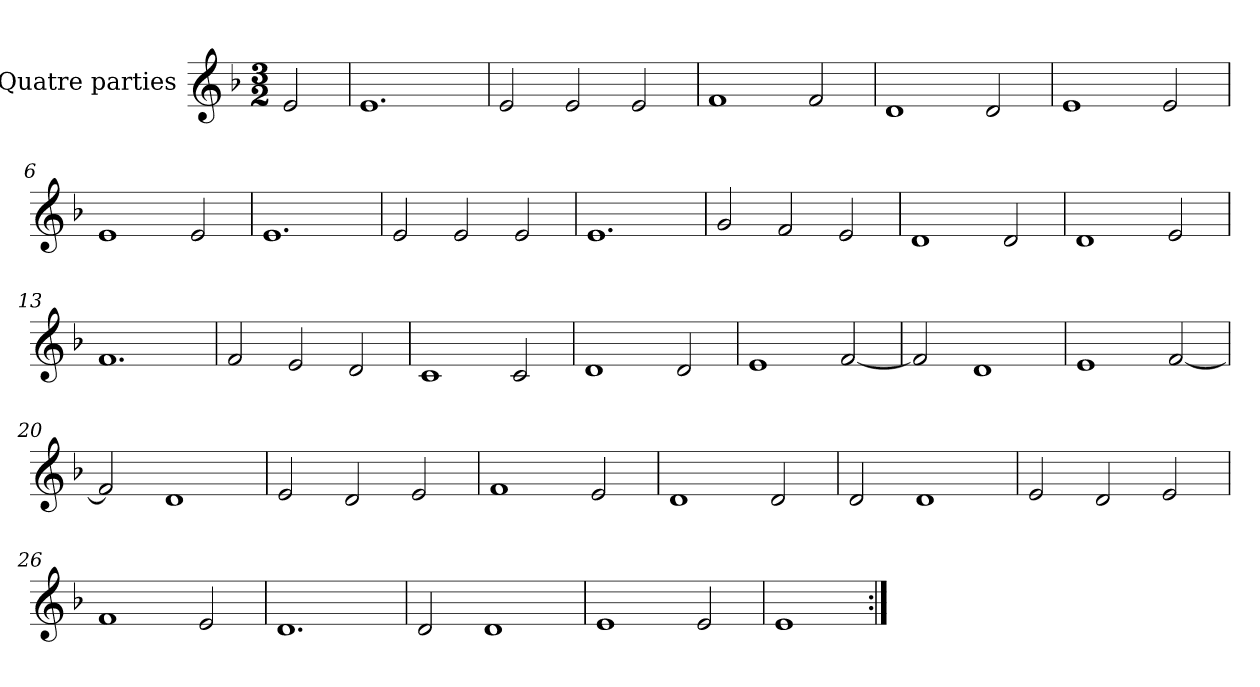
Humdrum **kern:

**kern
*part1
*staff1
*I"Quatre parties
*clefG2
*k[b-]
*M3/2
*MM180
=
2e/
=1
1.e
=2
2e/
2e/
2e/
=3
1f
2f/
=4
1d
2d/
=5
1e
2e/
=6
1e
2e/
=7
1.e
=8
2e/
2e/
2e/
=9
1.e
=10
2g/
2f/
2e/
=11
1d
2d/
=12
1d
2e/
=13
1.f
=14
2f/
2e/
2d/
=15
1c
2c/
=16
1d
2d/
=17
1e
[2f/
=18
2f/]
1d
=19
1e
[2f/
=20
2f/]
1d
=21
2e/
2d/
2e/
=22
1f
2e/
=23
1d
2d/
=24
2d/
1d
=25
2e/
2d/
2e/
=26
1f
2e/
=27
1.d
=28
2d/
1d
=29
1e
2e/
=30
1e
=:|!
*-
